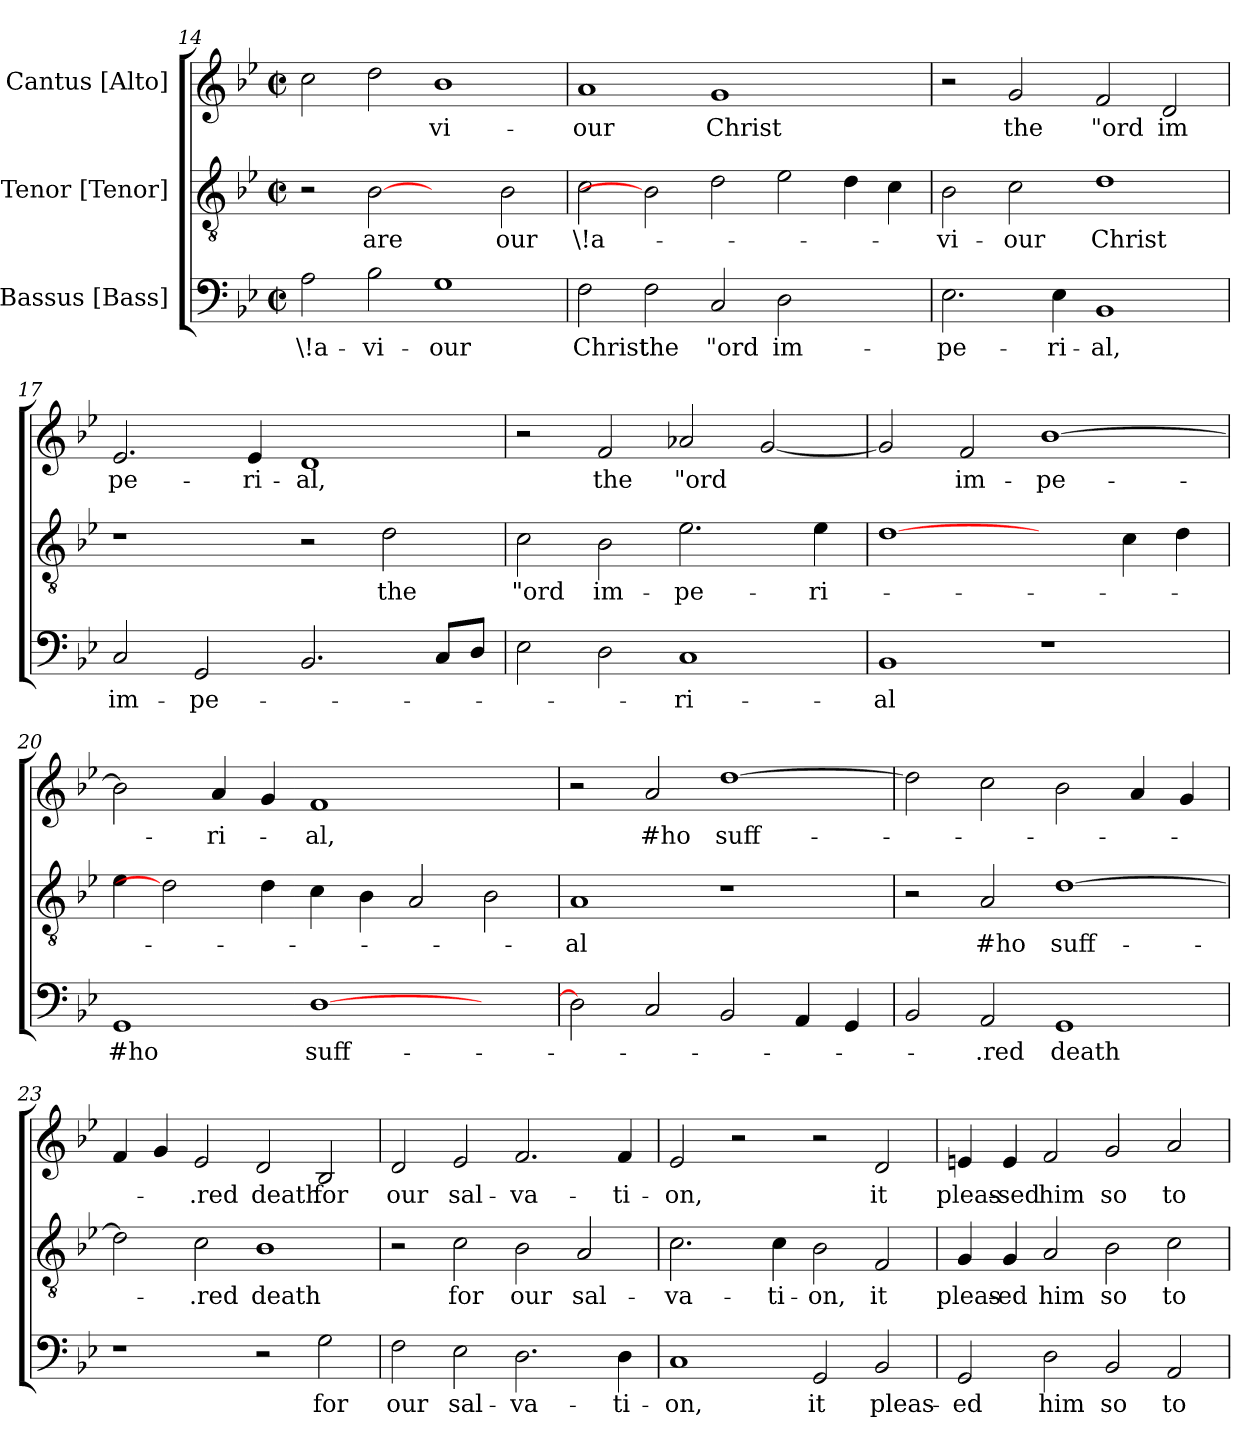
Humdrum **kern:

**kern	**text	**kern	**text	**kern	**text
*part3	*part3	*part2	*part2	*part1	*part1
*staff3	*staff3	*staff2	*staff2	*staff1	*staff1
*I"Bassus [Bass]	*	*I"Tenor [Tenor]	*	*I"Cantus [Alto]	*
!!LO:LB:g=z
*clefF4	*	*clefGv2	*	*clefG2	*
*k[b-e-]	*	*k[b-e-]	*	*k[b-e-]	*
*B-:	*	*B-:	*	*B-:	*
*M2/2	*	*M2/2	*	*M2/2	*
*met(c|)	*	*met(c|)	*	*met(c|)	*
=14	=14	=14	=14	=14	=14
!	!LO:LY:b:rj	!	!	!	!
2A\	\!a-	2r	.	2cc\	.
!	!LO:LY:b:rj	!	!LO:LY:b	!	!
2B-\	-vi-	[2B-	are	2dd\	.
!	!LO:LY:b:rj	!	!	!	!LO:LY:b
1G	-our	2ryy	.	1b-	-vi-
!	!	!	!LO:LY:b	!	!
.	.	2B-\	our	.	.
=15	=15	=15	=15	=15	=15
!	!LO:LY:b:rj	!	!LO:LY:b	!	!LO:LY:b
2F\	Christ	2c\	\!a-	1a	-our
!	!LO:LY:b:rj	!	!	!	!
2F\	the	2B-]	.	.	.
!	!LO:LY:b:rj	!	!	!	!LO:LY:b
2C/	"ord	2d\	.	1g	Christ
!	!LO:LY:b:rj	!	!	!	!
2D\	im-	2e-\	.	.	.
2ryy	.	4d\	.	2ryy	.
.	.	4c\	.	.	.
=16	=16	=16	=16	=16	=16
!	!LO:LY:b:rj	!	!LO:LY:b	!	!
2.E-\	-pe-	2B-\	-vi-	2r	.
!	!	!	!LO:LY:b	!	!LO:LY:b
.	.	2c\	-our	2g/	the
!	!LO:LY:b:rj	!	!	!	!
4E-\	-ri-	.	.	.	.
!	!LO:LY:b:rj	!	!LO:LY:b	!	!LO:LY:b
1BB-	-al,	1d	Christ	2f/	"ord
!	!	!	!	!	!LO:LY:b
.	.	.	.	2d/	im
=17	=17	=17	=17	=17	=17
!	!LO:LY:b:rj	!	!	!	!LO:LY:b
2C/	im-	1r	.	2.e-/	pe-
!	!LO:LY:b:rj	!	!	!	!
2GG/	-pe-	.	.	.	.
!	!	!	!	!	!LO:LY:b
.	.	.	.	4e-/	-ri-
!	!	!	!	!	!LO:LY:b
2.BB-/	.	2r	.	1d	-al,
!	!	!	!LO:LY:b	!	!
.	.	2d\	the	.	.
8C/L	.	.	.	.	.
8D/J	.	.	.	.	.
!!LO:PB:g=z
=18	=18	=18	=18	=18	=18
!	!	!	!LO:LY:b	!	!
2E-\	.	2c\	"ord	2r	.
!	!	!	!LO:LY:b	!	!LO:LY:b
2D\	.	2B-\	im-	2f/	the
!	!LO:LY:b:rj	!	!LO:LY:b	!	!LO:LY:b
1C	-ri-	2.e-\	-pe-	2a-X/	"ord
.	.	.	.	[<2g/	.
!	!	!	!LO:LY:b	!	!
.	.	4e-\	-ri-	.	.
=19	=19	=19	=19	=19	=19
!	!LO:LY:b:rj	!	!	!	!
1BB-	-al	[1d	.	2g/]	.
!	!	!	!	!	!LO:LY:b
.	.	.	.	2f/	im-
!	!	!	!	!	!LO:LY:b
1r	.	2ryy	.	[>1b-	-pe-
.	.	4c\	.	.	.
.	.	4d\	.	.	.
=20	=20	=20	=20	=20	=20
!	!LO:LY:b:rj	!	!	!	!
1GG	#ho	4e-\	.	2b-\]	.
.	.	2d]	.	.	.
!	!	!	!	!	!LO:LY:b
.	.	.	.	4a/	-ri-
.	.	4d\	.	4g/	.
!	!LO:LY:b:rj	!	!	!	!LO:LY:b
[>1D	suff-	4c\	.	1f	-al,
.	.	4B-\	.	.	.
.	.	2A/	.	.	.
2ryy	.	2B-\	.	2ryy	.
=21	=21	=21	=21	=21	=21
!	!	!	!LO:LY:b	!	!
2D\]	.	1A	-al	2r	.
!	!	!	!	!	!LO:LY:b
2C/	.	.	.	2a/	#ho
!	!	!	!	!	!LO:LY:b
2BB-/	.	1r	.	[>1dd	suff-
4AA/	.	.	.	.	.
4GG/	.	.	.	.	.
!!LO:PB:g=z
=22	=22	=22	=22	=22	=22
2BB-/	.	2r	.	2dd\]	.
!	!LO:LY:b:rj	!	!LO:LY:b	!	!
2AA/	-.red	2A/	#ho	2cc\	.
!	!LO:LY:b:rj	!	!LO:LY:b	!	!
1GG	death	[>1d	suff-	2b-\	.
.	.	.	.	4a/	.
.	.	.	.	4g/	.
=23	=23	=23	=23	=23	=23
1r	.	2d\]	.	4f/	.
.	.	.	.	4g/	.
!	!	!	!LO:LY:b	!	!LO:LY:b
.	.	2c\	-.red	2e-/	-.red
!	!	!	!LO:LY:b	!	!LO:LY:b
2r	.	1B-	death	2d/	death
!	!LO:LY:b:rj	!	!	!	!LO:LY:b
2G\	for	.	.	2B-/	for
=24	=24	=24	=24	=24	=24
!	!LO:LY:b:rj	!	!	!	!LO:LY:b
2F\	our	2r	.	2d/	our
!	!LO:LY:b:rj	!	!LO:LY:b	!	!LO:LY:b
2E-\	sal-	2c\	for	2e-/	sal-
!	!LO:LY:b:rj	!	!LO:LY:b	!	!LO:LY:b
2.D\	-va-	2B-\	our	2.f/	-va-
!	!	!	!LO:LY:b	!	!
.	.	2A/	sal-	.	.
!	!LO:LY:b:rj	!	!	!	!LO:LY:b
4D\	-ti-	.	.	4f/	-ti-
=25	=25	=25	=25	=25	=25
!	!LO:LY:b:rj	!	!LO:LY:b	!	!LO:LY:b
1C	-on,	2.c\	-va-	2e-/	-on,
.	.	.	.	2r	.
!	!	!	!LO:LY:b	!	!
.	.	4c\	-ti-	.	.
!	!LO:LY:b:rj	!	!LO:LY:b	!	!
2GG/	it	2B-\	-on,	2r	.
!	!LO:LY:b:rj	!	!LO:LY:b	!	!LO:LY:b
2BB-/	pleas-	2F/	it	2d/	it
!!LO:LB:g=z
=26	=26	=26	=26	=26	=26
!	!LO:LY:b:rj	!	!LO:LY:b	!	!LO:LY:b
2GG/	-ed	4G/	pleas-	4en/	pleas-
!	!	!	!LO:LY:b	!	!LO:LY:b
.	.	4G/	-ed	4e/	-sed
!	!LO:LY:b:rj	!	!LO:LY:b	!	!LO:LY:b
2D\	him	2A/	him	2f/	him
!	!LO:LY:b:rj	!	!LO:LY:b	!	!LO:LY:b
2BB-/	so	2B-\	so	2g/	so
!	!LO:LY:b:rj	!	!LO:LY:b	!	!LO:LY:b
2AA/	to	2c\	to	2a/	to
=	=	=	=	=	=
*-	*-	*-	*-	*-	*-
